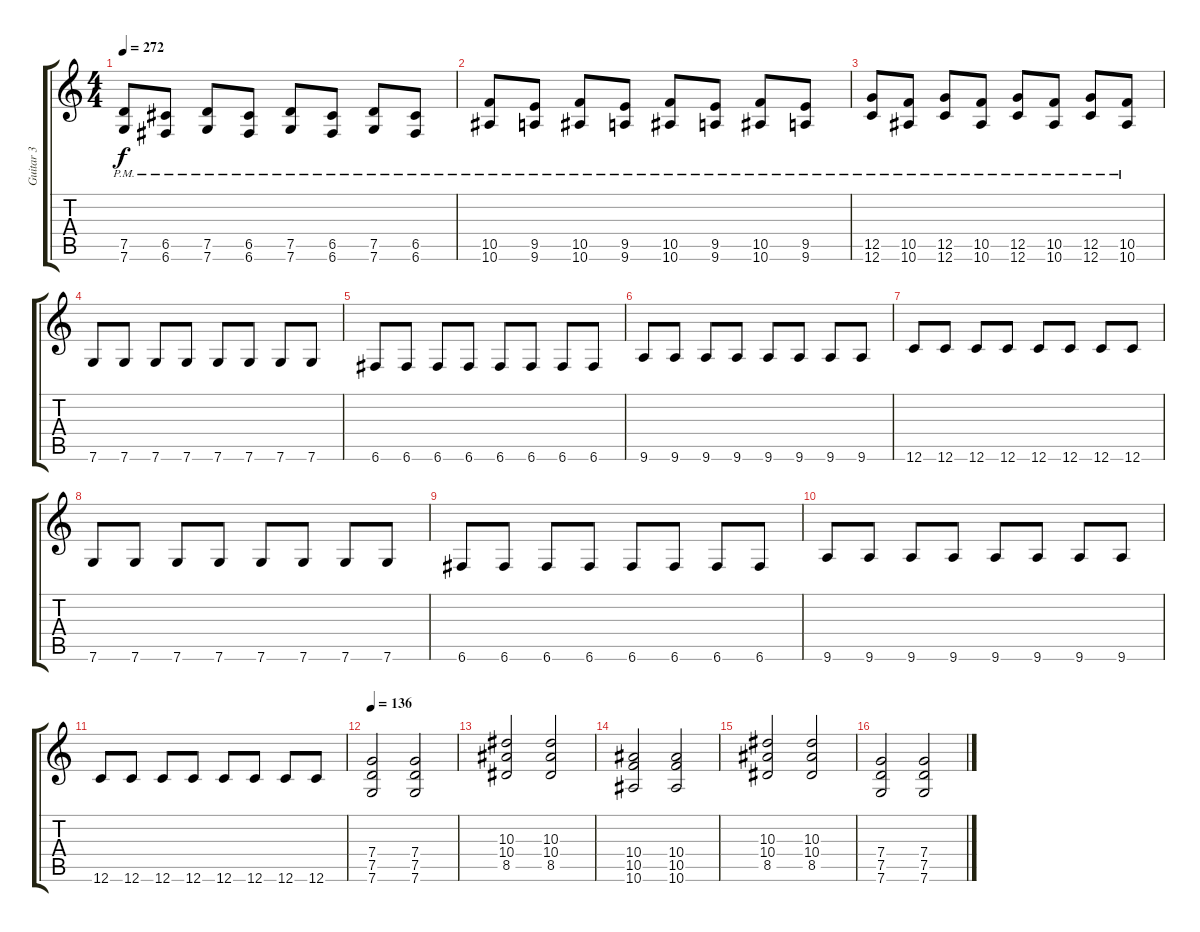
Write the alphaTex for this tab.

\track ("Guitar 3" "Guitar 3") {instrument distortionguitar}
\staff {score tabs}
\tuning (D4 A3 F3 C3 G2 C2) {hide}
\ts (4 4)
\tempo 272
\clef g2
\ks c
(7.5{pm} 7.6{pm}).8{dy f} (6.5{pm} 6.6{pm}).8 (7.5{pm} 7.6{pm}).8 (6.5{pm} 6.6{pm}).8 (7.5{pm} 7.6{pm}).8 (6.5{pm} 6.6{pm}).8 (7.5{pm} 7.6{pm}).8 (6.5{pm} 6.6{pm}).8 |
(10.5{pm} 10.6{pm}).8 (9.5{pm} 9.6{pm}).8 (10.5{pm} 10.6{pm}).8 (9.5{pm} 9.6{pm}).8 (10.5{pm} 10.6{pm}).8 (9.5{pm} 9.6{pm}).8 (10.5{pm} 10.6{pm}).8 (9.5{pm} 9.6{pm}).8 |
(12.5{pm} 12.6{pm}).8 (10.5{pm} 10.6{pm}).8 (12.5{pm} 12.6{pm}).8 (10.5{pm} 10.6{pm}).8 (12.5{pm} 12.6{pm}).8 (10.5{pm} 10.6{pm}).8 (12.5{pm} 12.6{pm}).8 (10.5{pm} 10.6{pm}).8 |
7.6.8 7.6.8 7.6.8 7.6.8 7.6.8 7.6.8 7.6.8 7.6.8 |
6.6.8 6.6.8 6.6.8 6.6.8 6.6.8 6.6.8 6.6.8 6.6.8 |
9.6.8 9.6.8 9.6.8 9.6.8 9.6.8 9.6.8 9.6.8 9.6.8 |
12.6.8 12.6.8 12.6.8 12.6.8 12.6.8 12.6.8 12.6.8 12.6.8 |
7.6.8 7.6.8 7.6.8 7.6.8 7.6.8 7.6.8 7.6.8 7.6.8 |
6.6.8 6.6.8 6.6.8 6.6.8 6.6.8 6.6.8 6.6.8 6.6.8 |
9.6.8 9.6.8 9.6.8 9.6.8 9.6.8 9.6.8 9.6.8 9.6.8 |
12.6.8 12.6.8 12.6.8 12.6.8 12.6.8 12.6.8 12.6.8 12.6.8 |
\tempo 136
(7.4 7.5 7.6).2 (7.4 7.5 7.6).2 |
(10.3 10.4 8.5).2 (10.3 10.4 8.5).2 |
(10.4 10.5 10.6).2 (10.4 10.5 10.6).2 |
(10.3 10.4 8.5).2 (10.3 10.4 8.5).2 |
(7.4 7.5 7.6).2 (7.4 7.5 7.6).2
